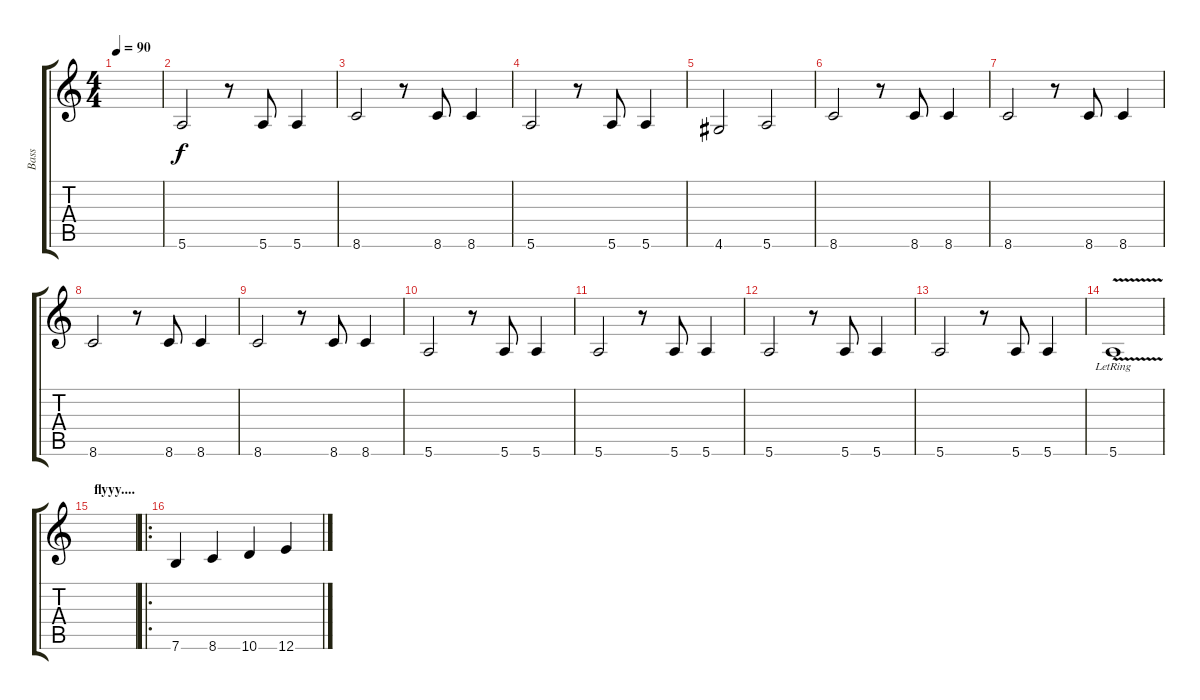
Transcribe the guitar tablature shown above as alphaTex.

\track ("Bass" "Bass") {instrument acousticbass}
\staff {score tabs}
\tuning (E4 B3 G3 D3 A2 E2) {hide}
\ts (4 4)
\tempo 90
\clef g2
\ks c
|
5.6.2 r.8 5.6.8 5.6.4 |
8.6.2 r.8 8.6.8 8.6.4 |
5.6.2 r.8 5.6.8 5.6.4 |
4.6.2 5.6.2 |
8.6.2 r.8 8.6.8 8.6.4 |
8.6.2 r.8 8.6.8 8.6.4 |
8.6.2 r.8 8.6.8 8.6.4 |
8.6.2 r.8 8.6.8 8.6.4 |
5.6.2 r.8 5.6.8 5.6.4 |
5.6.2 r.8 5.6.8 5.6.4 |
5.6.2 r.8 5.6.8 5.6.4 |
5.6.2 r.8 5.6.8 5.6.4 |
5.6{v lr}.1 |
\section ("" "flyyy....")
|
\ro
7.6.4 8.6.4 10.6.4 12.6.4
